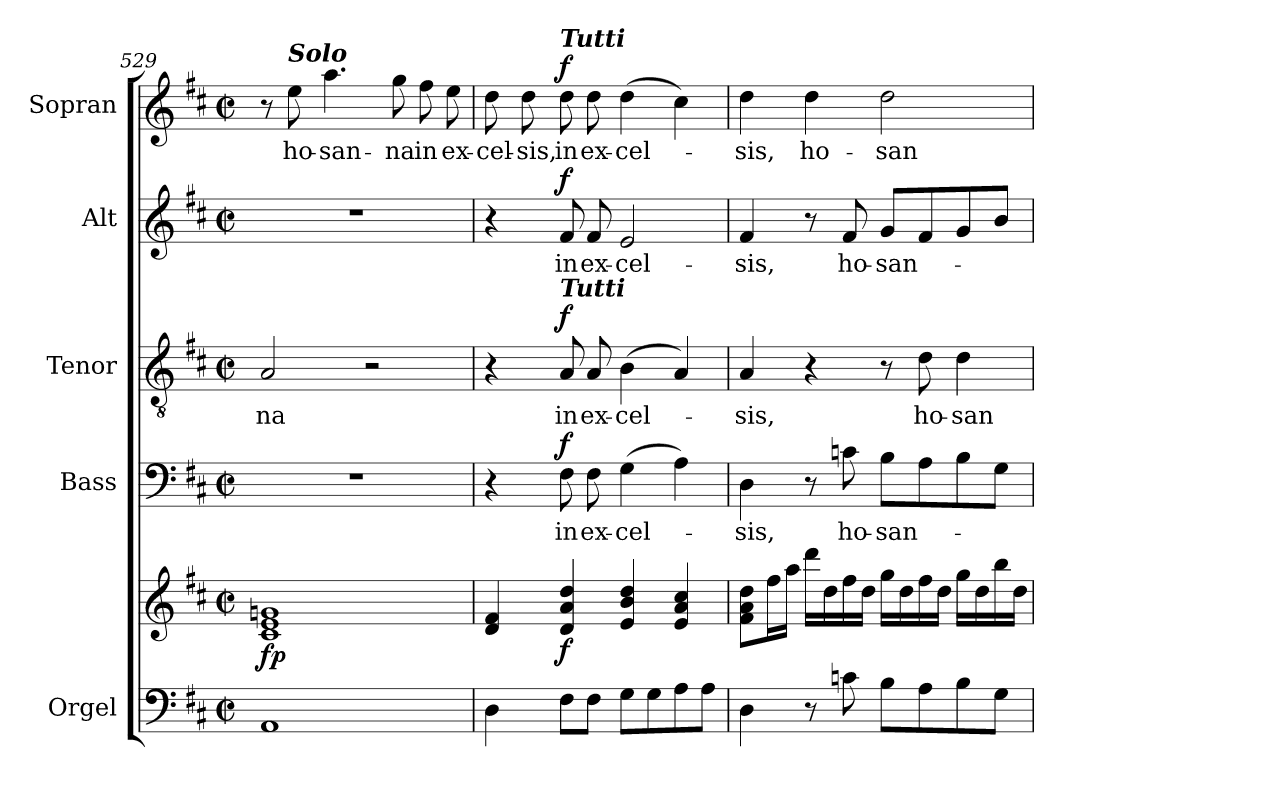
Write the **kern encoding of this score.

**kern	**kern	**dynam	**kern	**text	**dynam	**kern	**text	**dynam	**kern	**text	**dynam	**kern	**text	**dynam
*part5	*part5	*part5	*part4	*part4	*part4	*part3	*part3	*part3	*part2	*part2	*part2	*part1	*part1	*part1
*staff6	*staff5	*staff5/6	*staff4	*staff4	*staff4	*staff3	*staff3	*staff3	*staff2	*staff2	*staff2	*staff1	*staff1	*staff1
*I"Orgel	*	*	*I"Bass	*	*	*I"Tenor	*	*	*I"Alt	*	*	*I"Sopran	*	*
*I'Org.	*	*	*I'B.	*	*	*I'T.	*	*	*I'A.	*	*	*I'S.	*	*
*clefF4	*clefG2	*	*clefF4	*	*	*clefGv2	*	*	*clefG2	*	*	*clefG2	*	*
*k[f#c#]	*k[f#c#]	*	*k[f#c#]	*	*	*k[f#c#]	*	*	*k[f#c#]	*	*	*k[f#c#]	*	*
*D:	*D:	*	*D:	*	*	*D:	*	*	*D:	*	*	*D:	*	*
*M2/2	*M2/2	*	*M2/2	*	*	*M2/2	*	*	*M2/2	*	*	*M2/2	*	*
*met(c|)	*met(c|)	*	*met(c|)	*	*	*met(c|)	*	*	*met(c|)	*	*	*met(c|)	*	*
=529	=529	=529	=529	=529	=529	=529	=529	=529	=529	=529	=529	=529	=529	=529
!	!	!LO:DY:b	!	!	!	!	!LO:LY:b	!	!	!	!	!	!	!
1AA	1c# 1e 1gn	fp	1r	.	.	2A/	-na	.	1r	.	.	8r	.	.
!	!	!	!	!	!	!	!	!	!	!	!	!LO:TX:a:Bi:t=Solo	!	!
!	!	!	!	!	!	!	!	!	!	!	!	!	!LO:LY:b	!
.	.	.	.	.	.	.	.	.	.	.	.	8ee\	ho-	.
!	!	!	!	!	!	!	!	!	!	!	!	!	!LO:LY:b	!
.	.	.	.	.	.	.	.	.	.	.	.	4.aa\	-san-	.
.	.	.	.	.	.	2r	.	.	.	.	.	.	.	.
!	!	!	!	!	!	!	!	!	!	!	!	!	!LO:LY:b	!
.	.	.	.	.	.	.	.	.	.	.	.	8gg\	-na	.
!	!	!	!	!	!	!	!	!	!	!	!	!	!LO:LY:b	!
.	.	.	.	.	.	.	.	.	.	.	.	8ff#\	in	.
!	!	!	!	!	!	!	!	!	!	!	!	!	!LO:LY:b	!
.	.	.	.	.	.	.	.	.	.	.	.	8ee\	ex-	.
!!LO:LB:g=z
=530	=530	=530	=530	=530	=530	=530	=530	=530	=530	=530	=530	=530	=530	=530
!	!	!	!	!	!	!	!	!	!	!	!	!	!LO:LY:b	!
4D\	4d/ 4f#/	.	4r	.	.	4r	.	.	4r	.	.	8dd\	-cel-	.
!	!	!	!	!	!	!	!	!	!	!	!	!	!LO:LY:b	!
.	.	.	.	.	.	.	.	.	.	.	.	8dd\	-sis,	.
!	!	!	!	!	!	!	!	!	!	!	!	!LO:TX:a:Bi:t=Tutti	!	!
!	!	!	!	!	!	!LO:TX:a:Bi:t=Tutti	!	!	!	!	!	!	!	!
!	!	!LO:DY:b	!	!LO:LY:b	!LO:DY:a	!	!LO:LY:b	!LO:DY:a	!	!LO:LY:b	!LO:DY:a	!	!LO:LY:b	!LO:DY:a
8F#\L	4d/ 4a/ 4dd/	f	8F#\	in	f	8A/	in	f	8f#/	in	f	8dd\	in	f
!	!	!	!	!LO:LY:b	!	!	!LO:LY:b	!	!	!LO:LY:b	!	!	!LO:LY:b	!
8F#\J	.	.	8F#\	ex-	.	8A/	ex-	.	8f#/	ex-	.	8dd\	ex-	.
!	!	!	!	!LO:LY:b	!	!	!LO:LY:b	!	!	!LO:LY:b	!	!	!LO:LY:b	!
8G\L	4e/ 4b/ 4dd/	.	(>4G\	-cel-	.	(>4B\	-cel-	.	2e/	-cel-	.	(>4dd\	-cel-	.
8G\	.	.	.	.	.	.	.	.	.	.	.	.	.	.
8A\	4e/ 4a/ 4cc#/	.	4A\)	.	.	4A/)	.	.	.	.	.	4cc#\)	.	.
8A\J	.	.	.	.	.	.	.	.	.	.	.	.	.	.
=531	=531	=531	=531	=531	=531	=531	=531	=531	=531	=531	=531	=531	=531	=531
!	!	!	!	!LO:LY:b	!	!	!LO:LY:b	!	!	!LO:LY:b	!	!	!LO:LY:b	!
4D\	8f#\ 8a\ 8dd\L	.	4D\	-sis,	.	4A/	-sis,	.	4f#/	-sis,	.	4dd\	-sis,	.
.	16ff#\L	.	.	.	.	.	.	.	.	.	.	.	.	.
.	16aa\JJ	.	.	.	.	.	.	.	.	.	.	.	.	.
!	!	!	!	!	!	!	!	!	!	!	!	!	!LO:LY:b	!
8r	16ddd\LL	.	8r	.	.	4r	.	.	8r	.	.	4dd\	ho-	.
.	16dd\	.	.	.	.	.	.	.	.	.	.	.	.	.
!	!	!	!	!LO:LY:b	!	!	!	!	!	!LO:LY:b	!	!	!	!
8cn\	16ff#\	.	8cn\	ho-	.	.	.	.	8f#/	ho-	.	.	.	.
.	16dd\JJ	.	.	.	.	.	.	.	.	.	.	.	.	.
!	!	!	!	!LO:LY:b	!	!	!	!	!	!LO:LY:b	!	!	!LO:LY:b	!
8B\L	16gg\LL	.	8B\L	-san-	.	8r	.	.	8g/L	-san-	.	2dd\	-san-	.
.	16dd\	.	.	.	.	.	.	.	.	.	.	.	.	.
!	!	!	!	!	!	!	!LO:LY:b	!	!	!	!	!	!	!
8A\	16ff#\	.	8A\	.	.	8d\	ho-	.	8f#/	.	.	.	.	.
.	16dd\JJ	.	.	.	.	.	.	.	.	.	.	.	.	.
!	!	!	!	!	!	!	!LO:LY:b	!	!	!	!	!	!	!
8B\	16gg\LL	.	8B\	.	.	4d\	-san-	.	8g/	.	.	.	.	.
.	16dd\	.	.	.	.	.	.	.	.	.	.	.	.	.
8G\J	16bb\	.	8G\J	.	.	.	.	.	8b/J	.	.	.	.	.
.	16dd\JJ	.	.	.	.	.	.	.	.	.	.	.	.	.
=	=	=	=	=	=	=	=	=	=	=	=	=	=	=
*-	*-	*-	*-	*-	*-	*-	*-	*-	*-	*-	*-	*-	*-	*-
